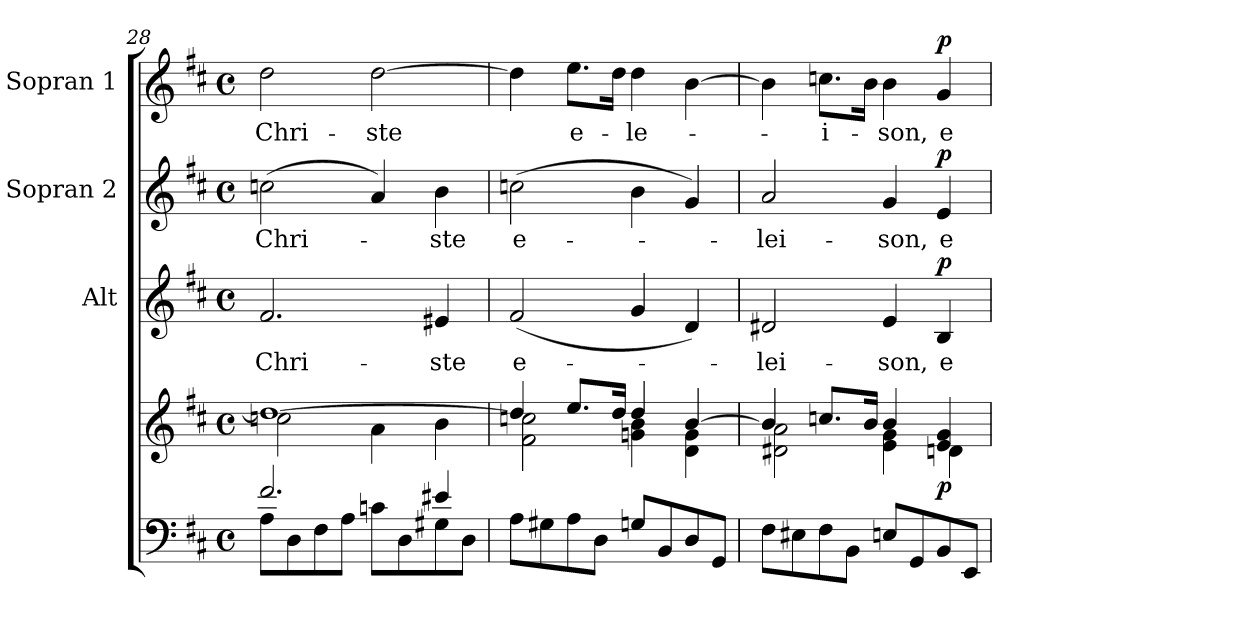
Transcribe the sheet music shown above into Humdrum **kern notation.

**kern	**kern	**dynam	**kern	**text	**dynam	**kern	**text	**dynam	**kern	**text	**dynam
*part4	*part4	*part4	*part3	*part3	*part3	*part2	*part2	*part2	*part1	*part1	*part1
*staff5	*staff4	*staff4/5	*staff3	*staff3	*staff3	*staff2	*staff2	*staff2	*staff1	*staff1	*staff1
*	*	*	*I"Alt	*	*	*I"Sopran 2	*	*	*I"Sopran 1	*	*
*	*	*	*I'A.	*	*	*I'S. 2	*	*	*I'S. 1	*	*
*clefF4	*clefG2	*	*clefG2	*	*	*clefG2	*	*	*clefG2	*	*
*k[f#c#]	*k[f#c#]	*	*k[f#c#]	*	*	*k[f#c#]	*	*	*k[f#c#]	*	*
*D:	*D:	*	*D:	*	*	*D:	*	*	*D:	*	*
*M4/4	*M4/4	*	*M4/4	*	*	*M4/4	*	*	*M4/4	*	*
*met(c)	*met(c)	*	*met(c)	*	*	*met(c)	*	*	*met(c)	*	*
=28	=28	=28	=28	=28	=28	=28	=28	=28	=28	=28	=28
*^	*^	*	*	*	*	*	*	*	*	*	*
!	!	!	!	!	!	!LO:LY:b	!	!	!LO:LY:b	!	!	!LO:LY:b	!
2.f#/	8A\L	1dd_	2ccn\	.	2.f#/	Chri-	.	(>2ccn\	Chri-	.	2dd\	Chri-	.
.	8D\	.	.	.	.	.	.	.	.	.	.	.	.
.	8F#\	.	.	.	.	.	.	.	.	.	.	.	.
.	8A\J	.	.	.	.	.	.	.	.	.	.	.	.
!	!	!	!	!	!	!	!	!	!	!	!	!LO:LY:b	!
.	8cn\L	.	4a\	.	.	.	.	4a/)	.	.	[2dd\	-ste	.
.	8D\	.	.	.	.	.	.	.	.	.	.	.	.
!	!	!	!	!	!	!LO:LY:b	!	!	!LO:LY:b	!	!	!	!
4e#X/	8G#X\	.	4b\	.	4e#X/	-ste	.	4b\	-ste	.	.	.	.
.	8D\J	.	.	.	.	.	.	.	.	.	.	.	.
=29	=29	=29	=29	=29	=29	=29	=29	=29	=29	=29	=29	=29	=29
!	!	!	!	!	!	!LO:LY:b	!	!	!LO:LY:b	!	!	!	!
*v	*v	*	*	*	*	*	*	*	*	*	*	*	*
8A\L	4dd/]	2f#\ 2ccn\	.	(<2f#/	e-	.	(>2ccn\	e-	.	4dd\]	.	.
8G#X\	.	.	.	.	.	.	.	.	.	.	.	.
!	!	!	!	!	!	!	!	!	!	!	!LO:LY:b	!
8A\	8.ee/L	.	.	.	.	.	.	.	.	8.ee\L	e-	.
8D\J	.	.	.	.	.	.	.	.	.	.	.	.
.	16dd/Jk	.	.	.	.	.	.	.	.	16dd\Jk	.	.
!	!	!	!	!	!	!	!	!	!	!	!LO:LY:b	!
8Gn/L	4dd/	4gn\ 4b\	.	4g/	.	.	4b\	.	.	4dd\	-le-	.
8BB/	.	.	.	.	.	.	.	.	.	.	.	.
8D/	[>4b/	4d\ 4g\	.	4d/)	.	.	4g/)	.	.	[4b\	.	.
8GG/J	.	.	.	.	.	.	.	.	.	.	.	.
=30	=30	=30	=30	=30	=30	=30	=30	=30	=30	=30	=30	=30
!	!	!	!	!	!LO:LY:b	!	!	!LO:LY:b	!	!	!	!
8F#\L	4b/]	2d#X\ 2a\	.	2d#X/	-lei-	.	2a/	-lei-	.	4b\]	.	.
8E#X\	.	.	.	.	.	.	.	.	.	.	.	.
!	!	!	!	!	!	!	!	!	!	!	!LO:LY:b	!
8F#\	8.ccn/L	.	.	.	.	.	.	.	.	8.ccn\L	-i-	.
8BB\J	.	.	.	.	.	.	.	.	.	.	.	.
.	16b/Jk	.	.	.	.	.	.	.	.	16b\Jk	.	.
!	!	!	!	!	!LO:LY:b	!	!	!LO:LY:b	!	!	!LO:LY:b	!
8En/L	4b/	4e\ 4g\	.	4e/	-son,	.	4g/	-son,	.	4b\	-son,	.
8GG/	.	.	.	.	.	.	.	.	.	.	.	.
!	!	!	!LO:DY:b	!	!LO:LY:b	!LO:DY:a	!	!LO:LY:b	!LO:DY:a	!	!LO:LY:b	!LO:DY:a
8BB/	4e/ 4g/	4dn\	p	4B/	e-	p	4e/	e-	p	4g/	e-	p
8EE/J	.	.	.	.	.	.	.	.	.	.	.	.
*	*v	*v	*	*	*	*	*	*	*	*	*	*
=	=	=	=	=	=	=	=	=	=	=	=
*-	*-	*-	*-	*-	*-	*-	*-	*-	*-	*-	*-
